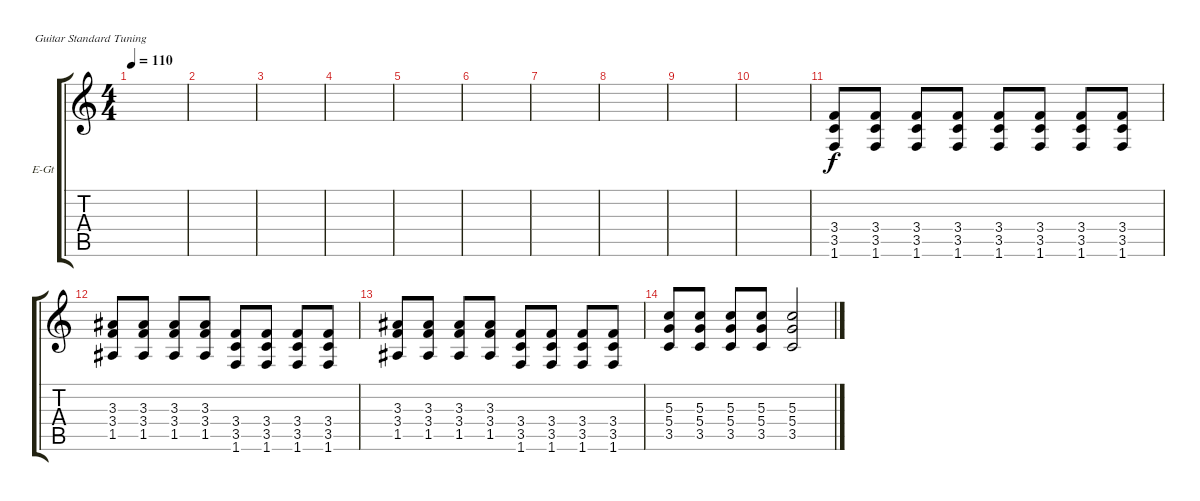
\defaultSystemsLayout 4
\bracketExtendMode groupsimilarinstruments
\firstSystemTrackNameOrientation horizontal
\otherSystemsTrackNameOrientation horizontal
\track ("Bobby Bandiera" "E-Gt") {instrument overdrivenguitar}
\staff {score tabs}
\tuning (E4 B3 G3 D3 A2 E2)
\ts (4 4)
\tempo 110
\clef g2
\ks c
|
|
|
|
|
|
|
|
|
|
(1.6 3.5 3.4).8 (1.6 3.5 3.4).8 (1.6 3.5 3.4).8 (1.6 3.5 3.4).8 (1.6 3.5 3.4).8 (1.6 3.5 3.4).8 (1.6 3.5 3.4).8 (1.6 3.5 3.4).8 |
(1.5 3.4 3.3).8 (1.5 3.4 3.3).8 (1.5 3.4 3.3).8 (1.5 3.4 3.3).8 (1.6 3.5 3.4).8 (1.6 3.5 3.4).8 (1.6 3.5 3.4).8 (1.6 3.5 3.4).8 |
(1.5 3.4 3.3).8 (1.5 3.4 3.3).8 (1.5 3.4 3.3).8 (1.5 3.4 3.3).8 (1.6 3.5 3.4).8 (1.6 3.5 3.4).8 (1.6 3.5 3.4).8 (1.6 3.5 3.4).8 |
(3.5 5.4 5.3).8 (3.5 5.4 5.3).8 (3.5 5.4 5.3).8 (3.5 5.4 5.3).8 (3.5 5.4 5.3).2
